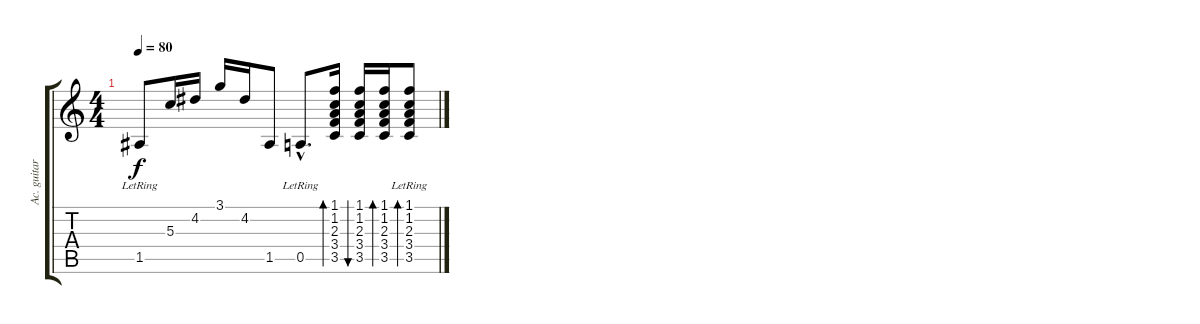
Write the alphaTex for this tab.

\track ("Ac. guitar Steel" "Ac. guitar") {instrument acousticguitarsteel}
\staff {score tabs}
\tuning (E4 B3 G3 D3 A2 E2) {hide}
\ts (4 4)
\tempo 80
\clef g2
\ks c
1.5{lr}.8{dy f} 5.3.16 4.2.16 3.1.16 4.2.16 1.5.8 0.5{hac lr}.8{d} (1.1 1.2 2.3 3.4 3.5).16{bd 60} (1.1 1.2 2.3 3.4 3.5).16{bu 60} (1.1 1.2 2.3 3.4 3.5).16{bd 60} (1.1{lr} 1.2{lr} 2.3{lr} 3.4{lr} 3.5{lr}).8{bd 60}
